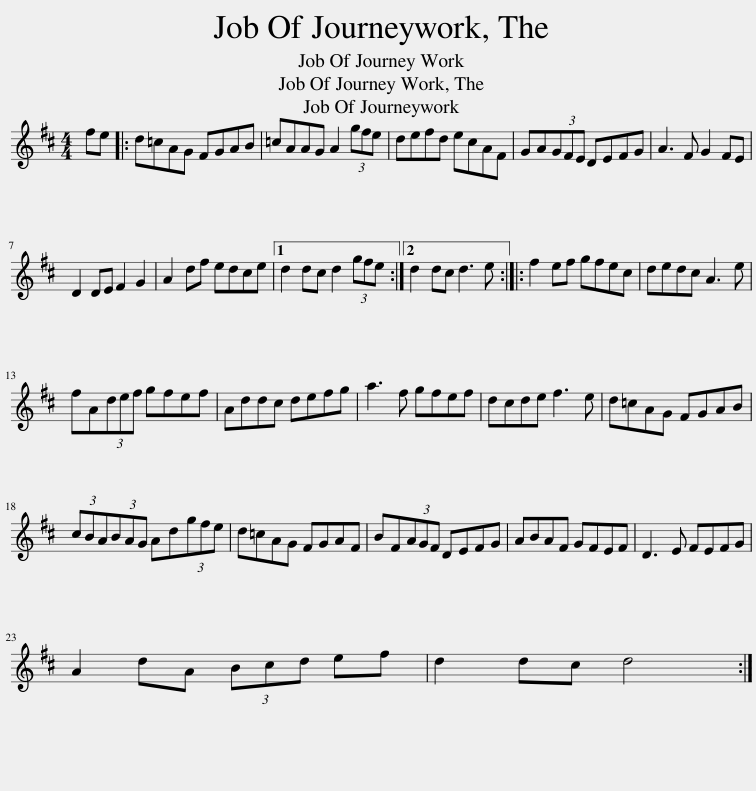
X:1
L:1/8
M:4/4
I:linebreak $
K:D
V:1 treble
V:1
 fe |: d=cAG FGAB | =cAAG A2 (3gfe | defd ecAF | GA(3GFE DEFG | %5
 A3 F G2 FE |$ D2 DE F2 G2 | A2 df edce |1 d2 dc d2 (3gfe :|2 d2 dc d3 e :: %10
 f2 ef gfec | dedc A3 e |$ fA(3def gfef | Addc defg | a3 f gfef | %15
 dcde f3 e | d=cAG FGAB |$ (3cBA(3BAG Ad(3gfe | d=cAG FGAF | BF(3AGF DEFG | %20
 ABAF GFEF | D3 E FEFG |$ A2 dA (3Bcd ef | d2 dc d4 :| %24
